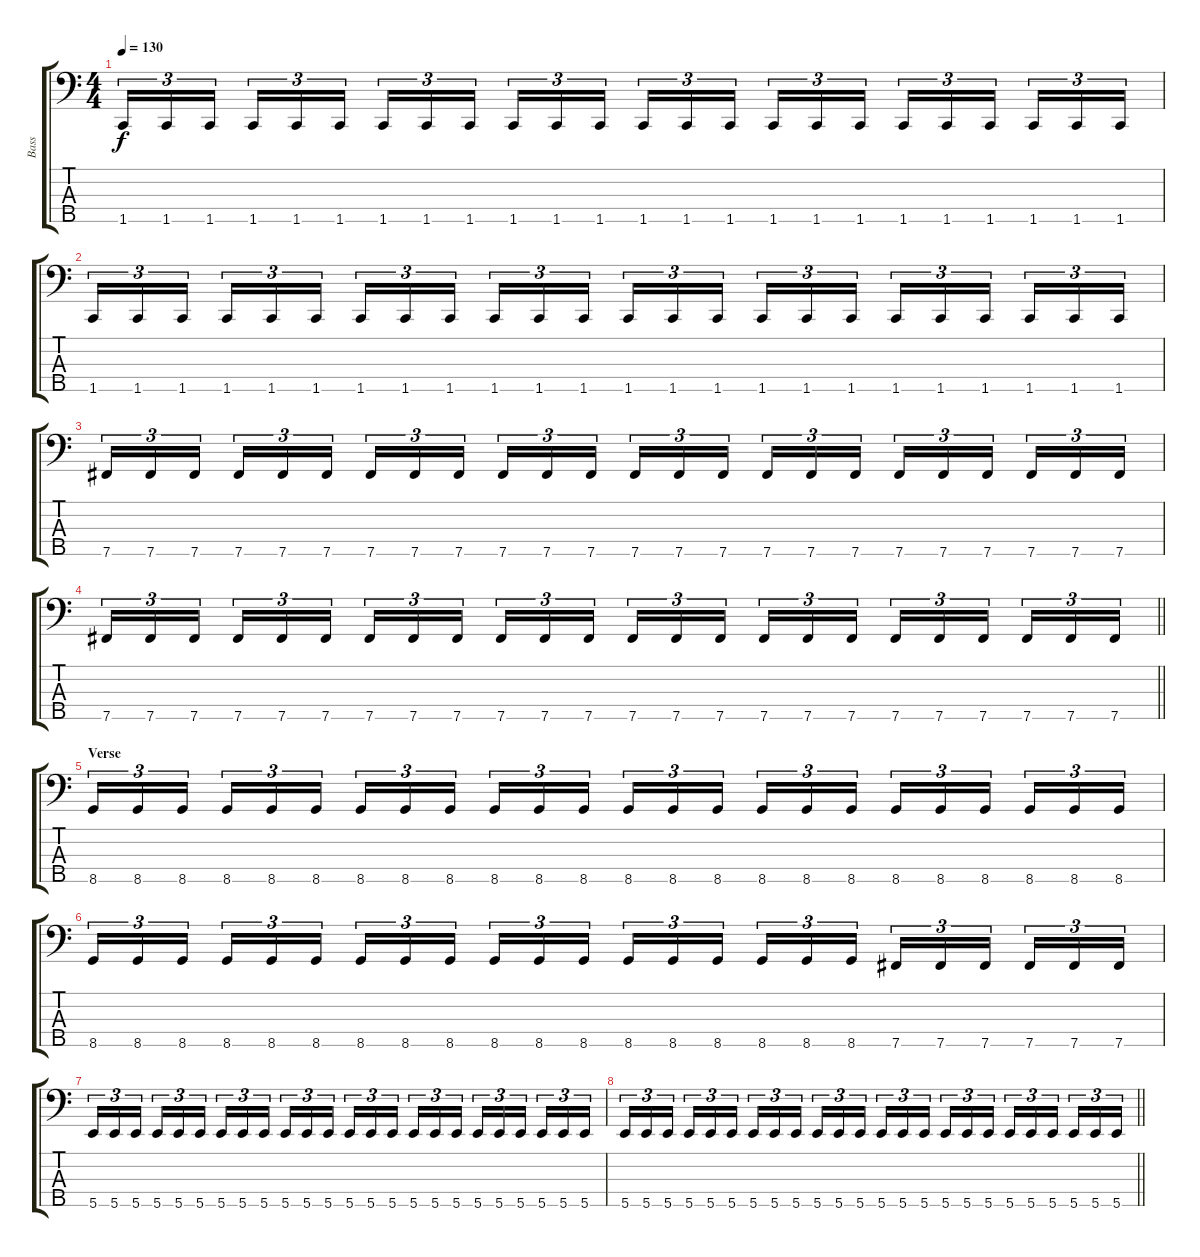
\track ("Bass" "Bass") {instrument electricbassfinger}
\staff {score tabs}
\tuning (G2 D2 A1 E1 B0) {hide}
\ts (4 4)
\section ("" "")
\tempo 130
\clef f4
\ks c
1.5.16{tu (3 2) dy f} 1.5.16{tu (3 2)} 1.5.16{tu (3 2) beam splitsecondary} 1.5.16{tu (3 2)} 1.5.16{tu (3 2)} 1.5.16{tu (3 2)} 1.5.16{tu (3 2)} 1.5.16{tu (3 2)} 1.5.16{tu (3 2) beam splitsecondary} 1.5.16{tu (3 2)} 1.5.16{tu (3 2)} 1.5.16{tu (3 2)} 1.5.16{tu (3 2)} 1.5.16{tu (3 2)} 1.5.16{tu (3 2) beam splitsecondary} 1.5.16{tu (3 2)} 1.5.16{tu (3 2)} 1.5.16{tu (3 2)} 1.5.16{tu (3 2)} 1.5.16{tu (3 2)} 1.5.16{tu (3 2) beam splitsecondary} 1.5.16{tu (3 2)} 1.5.16{tu (3 2)} 1.5.16{tu (3 2)} |
1.5.16{tu (3 2)} 1.5.16{tu (3 2)} 1.5.16{tu (3 2) beam splitsecondary} 1.5.16{tu (3 2)} 1.5.16{tu (3 2)} 1.5.16{tu (3 2)} 1.5.16{tu (3 2)} 1.5.16{tu (3 2)} 1.5.16{tu (3 2) beam splitsecondary} 1.5.16{tu (3 2)} 1.5.16{tu (3 2)} 1.5.16{tu (3 2)} 1.5.16{tu (3 2)} 1.5.16{tu (3 2)} 1.5.16{tu (3 2) beam splitsecondary} 1.5.16{tu (3 2)} 1.5.16{tu (3 2)} 1.5.16{tu (3 2)} 1.5.16{tu (3 2)} 1.5.16{tu (3 2)} 1.5.16{tu (3 2) beam splitsecondary} 1.5.16{tu (3 2)} 1.5.16{tu (3 2)} 1.5.16{tu (3 2)} |
7.5.16{tu (3 2)} 7.5.16{tu (3 2)} 7.5.16{tu (3 2) beam splitsecondary} 7.5.16{tu (3 2)} 7.5.16{tu (3 2)} 7.5.16{tu (3 2)} 7.5.16{tu (3 2)} 7.5.16{tu (3 2)} 7.5.16{tu (3 2) beam splitsecondary} 7.5.16{tu (3 2)} 7.5.16{tu (3 2)} 7.5.16{tu (3 2)} 7.5.16{tu (3 2)} 7.5.16{tu (3 2)} 7.5.16{tu (3 2) beam splitsecondary} 7.5.16{tu (3 2)} 7.5.16{tu (3 2)} 7.5.16{tu (3 2)} 7.5.16{tu (3 2)} 7.5.16{tu (3 2)} 7.5.16{tu (3 2) beam splitsecondary} 7.5.16{tu (3 2)} 7.5.16{tu (3 2)} 7.5.16{tu (3 2)} |
\barLineRight lightlight
7.5.16{tu (3 2)} 7.5.16{tu (3 2)} 7.5.16{tu (3 2) beam splitsecondary} 7.5.16{tu (3 2)} 7.5.16{tu (3 2)} 7.5.16{tu (3 2)} 7.5.16{tu (3 2)} 7.5.16{tu (3 2)} 7.5.16{tu (3 2) beam splitsecondary} 7.5.16{tu (3 2)} 7.5.16{tu (3 2)} 7.5.16{tu (3 2)} 7.5.16{tu (3 2)} 7.5.16{tu (3 2)} 7.5.16{tu (3 2) beam splitsecondary} 7.5.16{tu (3 2)} 7.5.16{tu (3 2)} 7.5.16{tu (3 2)} 7.5.16{tu (3 2)} 7.5.16{tu (3 2)} 7.5.16{tu (3 2) beam splitsecondary} 7.5.16{tu (3 2)} 7.5.16{tu (3 2)} 7.5.16{tu (3 2)} |
\section ("" "Verse")
8.5.16{tu (3 2)} 8.5.16{tu (3 2)} 8.5.16{tu (3 2) beam splitsecondary} 8.5.16{tu (3 2)} 8.5.16{tu (3 2)} 8.5.16{tu (3 2)} 8.5.16{tu (3 2)} 8.5.16{tu (3 2)} 8.5.16{tu (3 2) beam splitsecondary} 8.5.16{tu (3 2)} 8.5.16{tu (3 2)} 8.5.16{tu (3 2)} 8.5.16{tu (3 2)} 8.5.16{tu (3 2)} 8.5.16{tu (3 2) beam splitsecondary} 8.5.16{tu (3 2)} 8.5.16{tu (3 2)} 8.5.16{tu (3 2)} 8.5.16{tu (3 2)} 8.5.16{tu (3 2)} 8.5.16{tu (3 2) beam splitsecondary} 8.5.16{tu (3 2)} 8.5.16{tu (3 2)} 8.5.16{tu (3 2)} |
8.5.16{tu (3 2)} 8.5.16{tu (3 2)} 8.5.16{tu (3 2) beam splitsecondary} 8.5.16{tu (3 2)} 8.5.16{tu (3 2)} 8.5.16{tu (3 2)} 8.5.16{tu (3 2)} 8.5.16{tu (3 2)} 8.5.16{tu (3 2) beam splitsecondary} 8.5.16{tu (3 2)} 8.5.16{tu (3 2)} 8.5.16{tu (3 2)} 8.5.16{tu (3 2)} 8.5.16{tu (3 2)} 8.5.16{tu (3 2) beam splitsecondary} 8.5.16{tu (3 2)} 8.5.16{tu (3 2)} 8.5.16{tu (3 2)} 7.5.16{tu (3 2)} 7.5.16{tu (3 2)} 7.5.16{tu (3 2) beam splitsecondary} 7.5.16{tu (3 2)} 7.5.16{tu (3 2)} 7.5.16{tu (3 2)} |
5.5.16{tu (3 2)} 5.5.16{tu (3 2)} 5.5.16{tu (3 2) beam splitsecondary} 5.5.16{tu (3 2)} 5.5.16{tu (3 2)} 5.5.16{tu (3 2)} 5.5.16{tu (3 2)} 5.5.16{tu (3 2)} 5.5.16{tu (3 2) beam splitsecondary} 5.5.16{tu (3 2)} 5.5.16{tu (3 2)} 5.5.16{tu (3 2)} 5.5.16{tu (3 2)} 5.5.16{tu (3 2)} 5.5.16{tu (3 2) beam splitsecondary} 5.5.16{tu (3 2)} 5.5.16{tu (3 2)} 5.5.16{tu (3 2)} 5.5.16{tu (3 2)} 5.5.16{tu (3 2)} 5.5.16{tu (3 2) beam splitsecondary} 5.5.16{tu (3 2)} 5.5.16{tu (3 2)} 5.5.16{tu (3 2)} |
\barLineRight lightlight
5.5.16{tu (3 2)} 5.5.16{tu (3 2)} 5.5.16{tu (3 2) beam splitsecondary} 5.5.16{tu (3 2)} 5.5.16{tu (3 2)} 5.5.16{tu (3 2)} 5.5.16{tu (3 2)} 5.5.16{tu (3 2)} 5.5.16{tu (3 2) beam splitsecondary} 5.5.16{tu (3 2)} 5.5.16{tu (3 2)} 5.5.16{tu (3 2)} 5.5.16{tu (3 2)} 5.5.16{tu (3 2)} 5.5.16{tu (3 2) beam splitsecondary} 5.5.16{tu (3 2)} 5.5.16{tu (3 2)} 5.5.16{tu (3 2)} 5.5.16{tu (3 2)} 5.5.16{tu (3 2)} 5.5.16{tu (3 2) beam splitsecondary} 5.5.16{tu (3 2)} 5.5.16{tu (3 2)} 5.5.16{tu (3 2)}
